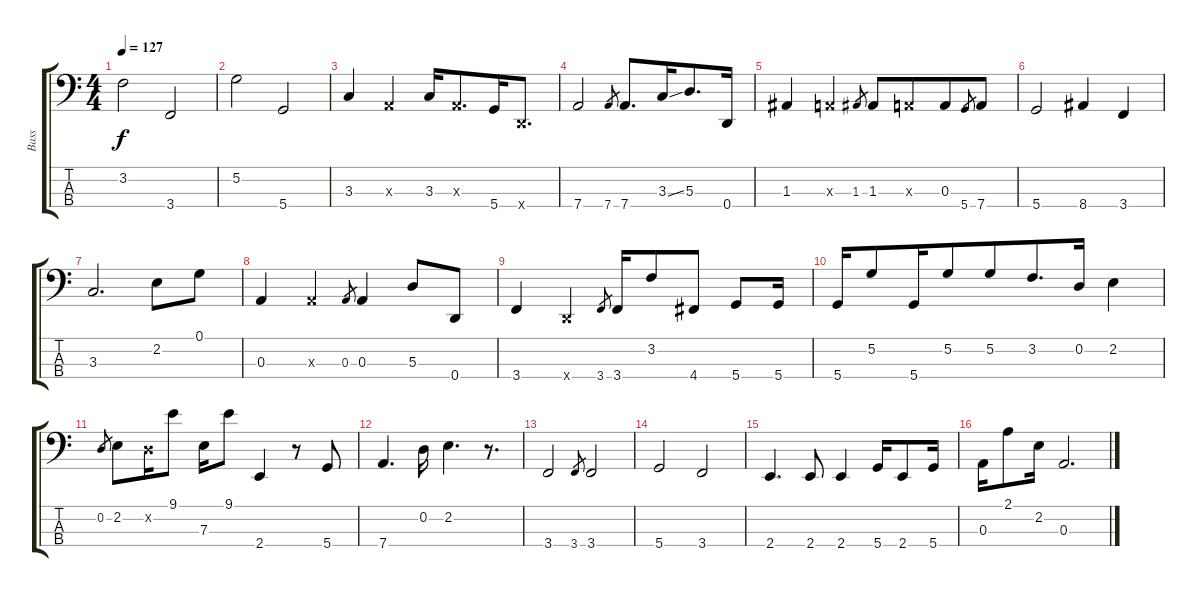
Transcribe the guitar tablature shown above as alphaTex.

\track ("Bass" "Bass") {instrument slapbass2}
\staff {score tabs}
\tuning (G2 D2 A1 D1) {hide}
\ts (4 4)
\tempo 127
\clef f4
\ks c
3.2.2{dy f} 3.4.2 |
5.2.2 5.4.2 |
3.3.4 0.3{x}.4 3.3.16{beam merge} 0.3{x}.8{d beam merge} 5.4.16{beam merge} 0.4{x}.8{d} |
7.4.2 7.4.8{gr} 7.4.8{d beam merge} 3.3{ss}.16{beam merge} 5.3.8{d beam merge} 0.4.16 |
1.3.4 0.3{x}.4 1.3.8{gr} 1.3.8{beam merge} 0.3{x}.8{beam merge} 0.3.8 5.4.8{gr beam merge} 7.4.8 |
5.4.2 8.4.4 3.4.4 |
3.3.2{d} 2.2.8{beam merge} 0.1.8 |
0.3.4 0.3{x}.4 0.3.8{gr} 0.3.4 5.3.8{beam merge} 0.4.8 |
3.4.4 0.4{x}.4 3.4.8{gr} 3.4.16 3.2.8 4.4.8 5.4.8 5.4.16 |
5.4.16{beam merge} 5.2.8{beam merge} 5.4.16{beam merge} 5.2.8{beam merge} 5.2.8{beam merge} 3.2.8{d} 0.2.16 2.2.4 |
0.2.8{gr beam merge} 2.2.8 0.2{x}.16 9.1.8 7.3.16 9.1.8 2.4.4 r.8 5.4.8 |
7.4.4{d} 0.2.16 2.2.4{d} r.8{d} |
3.4.2 3.4.8{gr} 3.4.2 |
5.4.2 3.4.2 |
2.4.4{d} 2.4.8 2.4.4 5.4.16 2.4.8 5.4.16 |
0.3.16 2.1.8 2.2.16 0.3.2{d}
